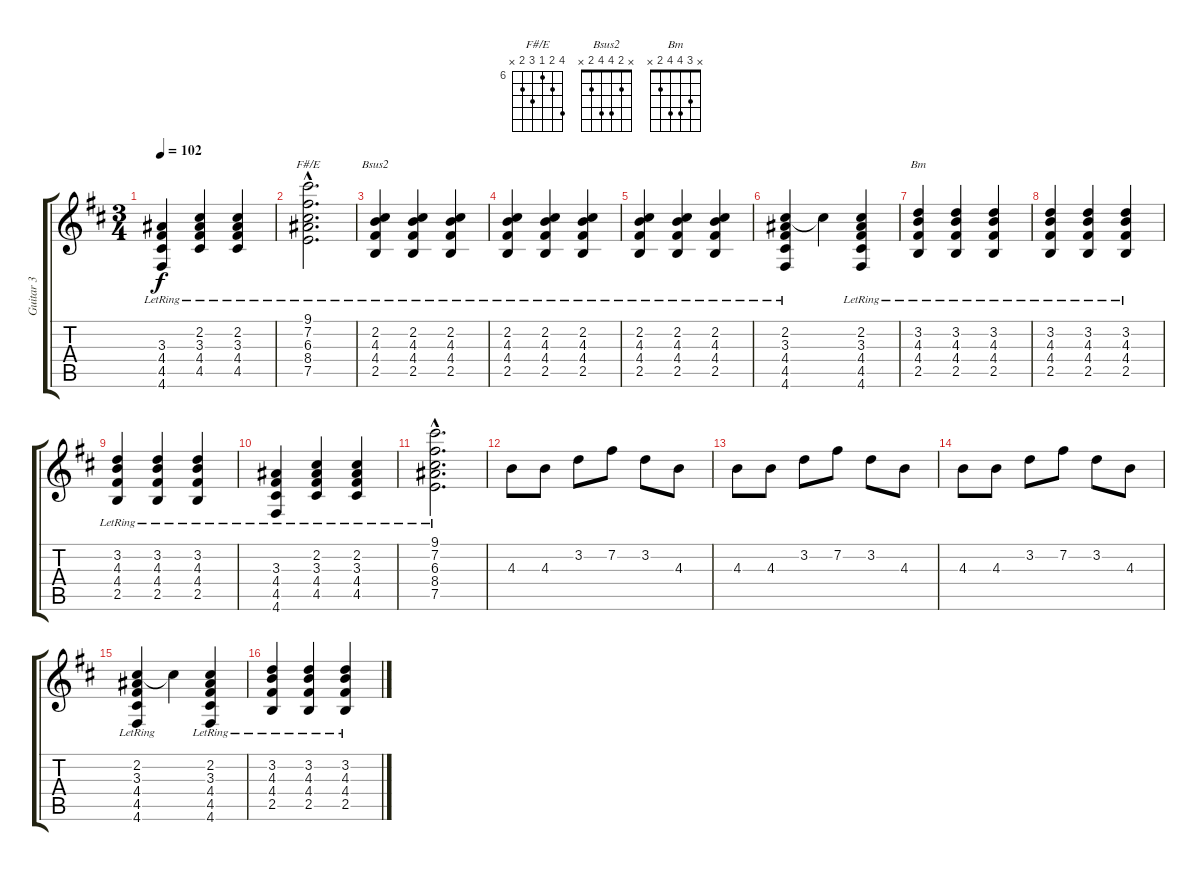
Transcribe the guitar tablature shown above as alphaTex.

\track ("Guitar 3" "Guitar 3") {instrument acousticguitarsteel}
\staff {score tabs}
\tuning (E4 B3 G3 D3 A2 D2) {hide}
\chord ("F#/E" 9 7 6 8 7 x) {firstfret 6}
\chord ("Bsus2" x 2 4 4 2 x)
\chord ("Bm" x 3 4 4 2 x)
\ts (3 4)
\tempo 102
\clef g2
\ks d
(3.3{lr} 4.4{lr} 4.5{lr} 4.6).4{dy f} (2.2{lr} 3.3{lr} 4.4{lr} 4.5{lr}).4 (2.2{lr} 3.3{lr} 4.4{lr} 4.5{lr}).4 |
(9.1{hac lr} 7.2{hac lr} 6.3{hac lr} 8.4{hac lr} 7.5{hac lr}).2{d ch "F#/E"} |
(2.2{lr} 4.3{lr} 4.4{lr} 2.5{lr}).4{ch "Bsus2"} (2.2{lr} 4.3{lr} 4.4{lr} 2.5{lr}).4 (2.2{lr} 4.3{lr} 4.4{lr} 2.5{lr}).4 |
(2.2{lr} 4.3{lr} 4.4{lr} 2.5{lr}).4 (2.2{lr} 4.3{lr} 4.4{lr} 2.5{lr}).4 (2.2{lr} 4.3{lr} 4.4{lr} 2.5{lr}).4 |
(2.2{lr} 4.3{lr} 4.4{lr} 2.5{lr}).4 (2.2{lr} 4.3{lr} 4.4{lr} 2.5{lr}).4 (2.2{lr} 4.3{lr} 4.4{lr} 2.5{lr}).4 |
(2.2{lr} 3.3{lr} 4.4{lr} 4.5{lr} 4.6{lr}).4 2.2{t}.4 (2.2{lr} 3.3{lr} 4.4{lr} 4.5{lr} 4.6{lr}).4 |
(3.2{lr} 4.3{lr} 4.4{lr} 2.5{lr}).4{ch "Bm"} (3.2{lr} 4.3{lr} 4.4{lr} 2.5{lr}).4 (3.2{lr} 4.3{lr} 4.4{lr} 2.5{lr}).4 |
(3.2{lr} 4.3{lr} 4.4{lr} 2.5{lr}).4 (3.2{lr} 4.3{lr} 4.4{lr} 2.5{lr}).4 (3.2{lr} 4.3{lr} 4.4{lr} 2.5{lr}).4 |
(3.2{lr} 4.3{lr} 4.4{lr} 2.5{lr}).4 (3.2{lr} 4.3{lr} 4.4{lr} 2.5{lr}).4 (3.2{lr} 4.3{lr} 4.4{lr} 2.5{lr}).4 |
(3.3{lr} 4.4{lr} 4.5{lr} 4.6).4 (2.2{lr} 3.3{lr} 4.4{lr} 4.5{lr}).4 (2.2{lr} 3.3{lr} 4.4{lr} 4.5{lr}).4 |
(9.1{hac lr} 7.2{hac lr} 6.3{hac lr} 8.4{hac lr} 7.5{hac lr}).2{d} |
4.3.8{volume 12} 4.3.8 3.2.8 7.2.8 3.2.8 4.3.8 |
4.3.8{volume 12} 4.3.8 3.2.8 7.2.8 3.2.8 4.3.8 |
4.3.8{volume 12} 4.3.8 3.2.8 7.2.8 3.2.8 4.3.8 |
(2.2{lr} 3.3{lr} 4.4{lr} 4.5{lr} 4.6{lr}).4{volume 10} 2.2{t}.4 (2.2{lr} 3.3{lr} 4.4{lr} 4.5{lr} 4.6{lr}).4 |
(3.2{lr} 4.3{lr} 4.4{lr} 2.5{lr}).4 (3.2{lr} 4.3{lr} 4.4{lr} 2.5{lr}).4 (3.2{lr} 4.3{lr} 4.4{lr} 2.5{lr}).4
